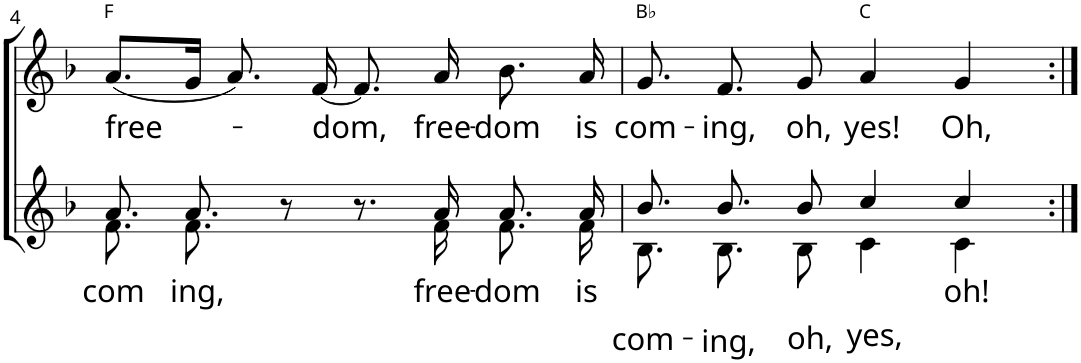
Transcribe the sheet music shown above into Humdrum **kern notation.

**kern	**text	**kern	**text	**harte
*part2	*part2	*part1	*part1	*part1
*staff2	*staff2	*staff1	*staff1	*
*I"Stimme	*	*I"Stimme	*	*
!!LO:PB:g=z
*clefG2	*	*clefG2	*	*
*k[b-]	*	*k[b-]	*	*
*M4/4	*	*M4/4	*	*
*met(c)	*	*met(c)	*	*
=4	=4	=4	=4	=4
*^	*	*	*	*
!	!	!LO:LY:b	!	!LO:LY:b	!
8.a/L	8.f\L	com	(8.a/L	free-	F:maj
!	!	!LO:LY:b	!	!	!
8.a/J	8.f\J	ing,	16g/Jk	.	.
.	.	.	8.a/)	.	.
8r	16ryy	.	.	.	.
!	!	!	!	!LO:LY:b	!
*v	*v	*	*	*	*
.	.	[16f/	-dom,	.
8.r	.	8.f/]	.	.
*^	*	*	*	*
!	!	!LO:LY:b	!	!LO:LY:b	!
16a/	16f\KL	free-	16a/	free-	.
!	!	!LO:LY:b	!	!LO:LY:b	!
8.a/L	8.f\	-dom	8.b-\	-dom	.
!	!	!LO:LY:b	!	!LO:LY:b	!
16a/Jk	16f\Jk	is	16a/	is	.
=5	=5	=5	=5	=5	=5
!	!	!LO:LY:b	!	!LO:LY:b	!
8.b-/L	8.B-\L	com-	8.g/	com-	Bb:maj
!	!	!LO:LY:b	!	!LO:LY:b	!
8.b-/J	8.B-\J	-ing,	8.f/	-ing,	.
!	!	!LO:LY:b	!	!LO:LY:b	!
8b-/	8B-\	oh,	8g/	oh,	.
!	!	!LO:LY:b	!	!LO:LY:b	!
4cc/	4c\	yes,	4a/	yes!	C:maj
!	!	!LO:LY:b	!	!LO:LY:b	!
4cc/	4c\	oh!	4g/	Oh,	.
*v	*v	*	*	*	*
=:|!	=:|!	=:|!	=:|!	=:|!
*-	*-	*-	*-	*-
